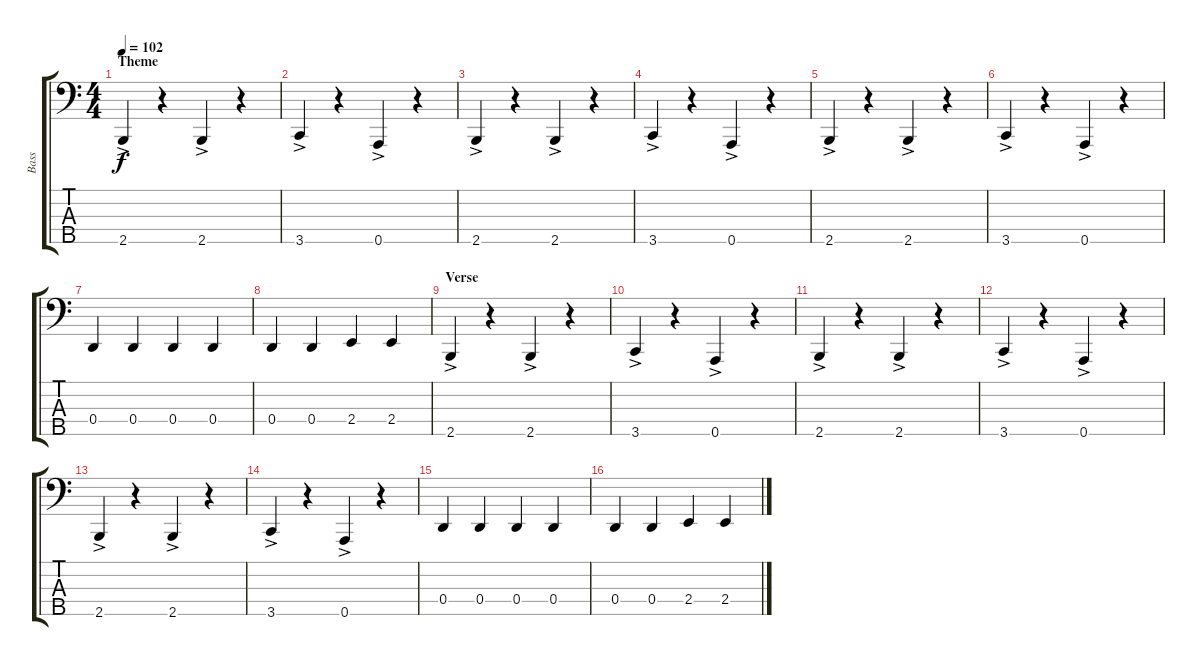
\track ("Bass" "Bass") {instrument electricbassfinger}
\staff {score tabs}
\tuning (F2 C2 G1 D1 A0) {hide}
\ts (4 4)
\section ("" "Theme")
\tempo 102
\clef f4
\ks c
2.5{ac}.4{dy f} r.4 2.5{ac}.4 r.4 |
3.5{ac}.4 r.4 0.5{ac}.4 r.4 |
2.5{ac}.4 r.4 2.5{ac}.4 r.4 |
3.5{ac}.4 r.4 0.5{ac}.4 r.4 |
2.5{ac}.4 r.4 2.5{ac}.4 r.4 |
3.5{ac}.4 r.4 0.5{ac}.4 r.4 |
0.4.4 0.4.4 0.4.4 0.4.4 |
0.4.4 0.4.4 2.4.4 2.4.4 |
\section ("" "Verse")
2.5{ac}.4 r.4 2.5{ac}.4 r.4 |
3.5{ac}.4 r.4 0.5{ac}.4 r.4 |
2.5{ac}.4 r.4 2.5{ac}.4 r.4 |
3.5{ac}.4 r.4 0.5{ac}.4 r.4 |
2.5{ac}.4 r.4 2.5{ac}.4 r.4 |
3.5{ac}.4 r.4 0.5{ac}.4 r.4 |
0.4.4 0.4.4 0.4.4 0.4.4 |
0.4.4 0.4.4 2.4.4 2.4.4
